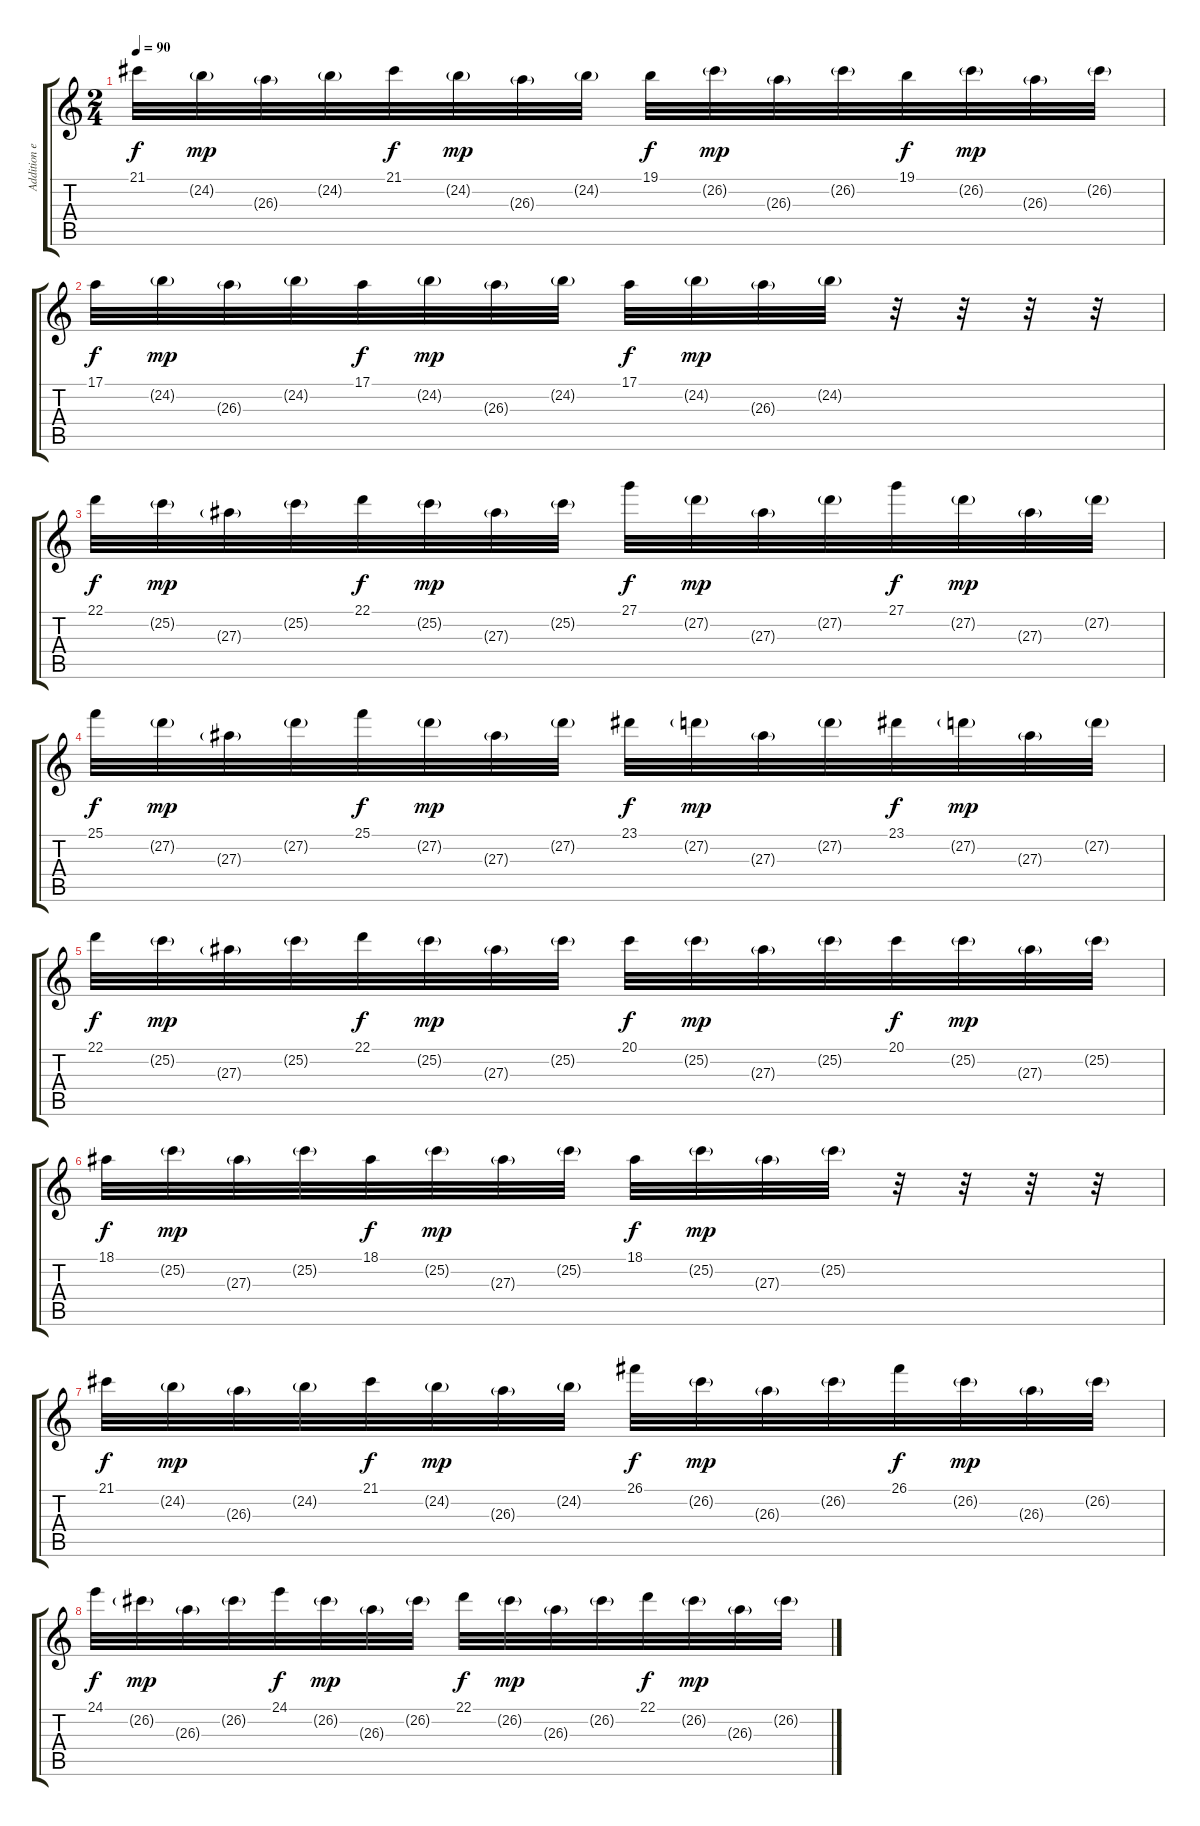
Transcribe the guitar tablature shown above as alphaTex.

\track ("Addition effects + instruments" "Addition e") {instrument stringensemble1}
\staff {score tabs}
\tuning (E4 B3 G3 D3 A2 E2) {hide}
\ts (2 4)
\tempo 90
\clef g2
\ks c
21.1.32{dy f} 24.2{g}.32{dy mp} 26.3{g}.32 24.2{g}.32 21.1.32{dy f} 24.2{g}.32{dy mp} 26.3{g}.32 24.2{g}.32 19.1.32{dy f} 26.2{g}.32{dy mp} 26.3{g}.32 26.2{g}.32 19.1.32{dy f} 26.2{g}.32{dy mp} 26.3{g}.32 26.2{g}.32 |
17.1.32{dy f} 24.2{g}.32{dy mp} 26.3{g}.32 24.2{g}.32 17.1.32{dy f} 24.2{g}.32{dy mp} 26.3{g}.32 24.2{g}.32 17.1.32{dy f} 24.2{g}.32{dy mp} 26.3{g}.32 24.2{g}.32 r.32 r.32 r.32 r.32 |
22.1.32{dy f} 25.2{g}.32{dy mp} 27.3{g}.32 25.2{g}.32 22.1.32{dy f} 25.2{g}.32{dy mp} 27.3{g}.32 25.2{g}.32 27.1.32{dy f} 27.2{g}.32{dy mp} 27.3{g}.32 27.2{g}.32 27.1.32{dy f} 27.2{g}.32{dy mp} 27.3{g}.32 27.2{g}.32 |
25.1.32{dy f} 27.2{g}.32{dy mp} 27.3{g}.32 27.2{g}.32 25.1.32{dy f} 27.2{g}.32{dy mp} 27.3{g}.32 27.2{g}.32 23.1.32{dy f} 27.2{g}.32{dy mp} 27.3{g}.32 27.2{g}.32 23.1.32{dy f} 27.2{g}.32{dy mp} 27.3{g}.32 27.2{g}.32 |
22.1.32{dy f} 25.2{g}.32{dy mp} 27.3{g}.32 25.2{g}.32 22.1.32{dy f} 25.2{g}.32{dy mp} 27.3{g}.32 25.2{g}.32 20.1.32{dy f} 25.2{g}.32{dy mp} 27.3{g}.32 25.2{g}.32 20.1.32{dy f} 25.2{g}.32{dy mp} 27.3{g}.32 25.2{g}.32 |
18.1.32{dy f} 25.2{g}.32{dy mp} 27.3{g}.32 25.2{g}.32 18.1.32{dy f} 25.2{g}.32{dy mp} 27.3{g}.32 25.2{g}.32 18.1.32{dy f} 25.2{g}.32{dy mp} 27.3{g}.32 25.2{g}.32 r.32 r.32 r.32 r.32 |
21.1.32{dy f volume 13} 24.2{g}.32{dy mp} 26.3{g}.32 24.2{g}.32 21.1.32{dy f} 24.2{g}.32{dy mp} 26.3{g}.32 24.2{g}.32 26.1.32{dy f} 26.2{g}.32{dy mp} 26.3{g}.32 26.2{g}.32 26.1.32{dy f} 26.2{g}.32{dy mp} 26.3{g}.32 26.2{g}.32 |
24.1.32{dy f} 26.2{g}.32{dy mp} 26.3{g}.32 26.2{g}.32 24.1.32{dy f} 26.2{g}.32{dy mp} 26.3{g}.32 26.2{g}.32 22.1.32{dy f} 26.2{g}.32{dy mp} 26.3{g}.32 26.2{g}.32 22.1.32{dy f} 26.2{g}.32{dy mp} 26.3{g}.32 26.2{g}.32
